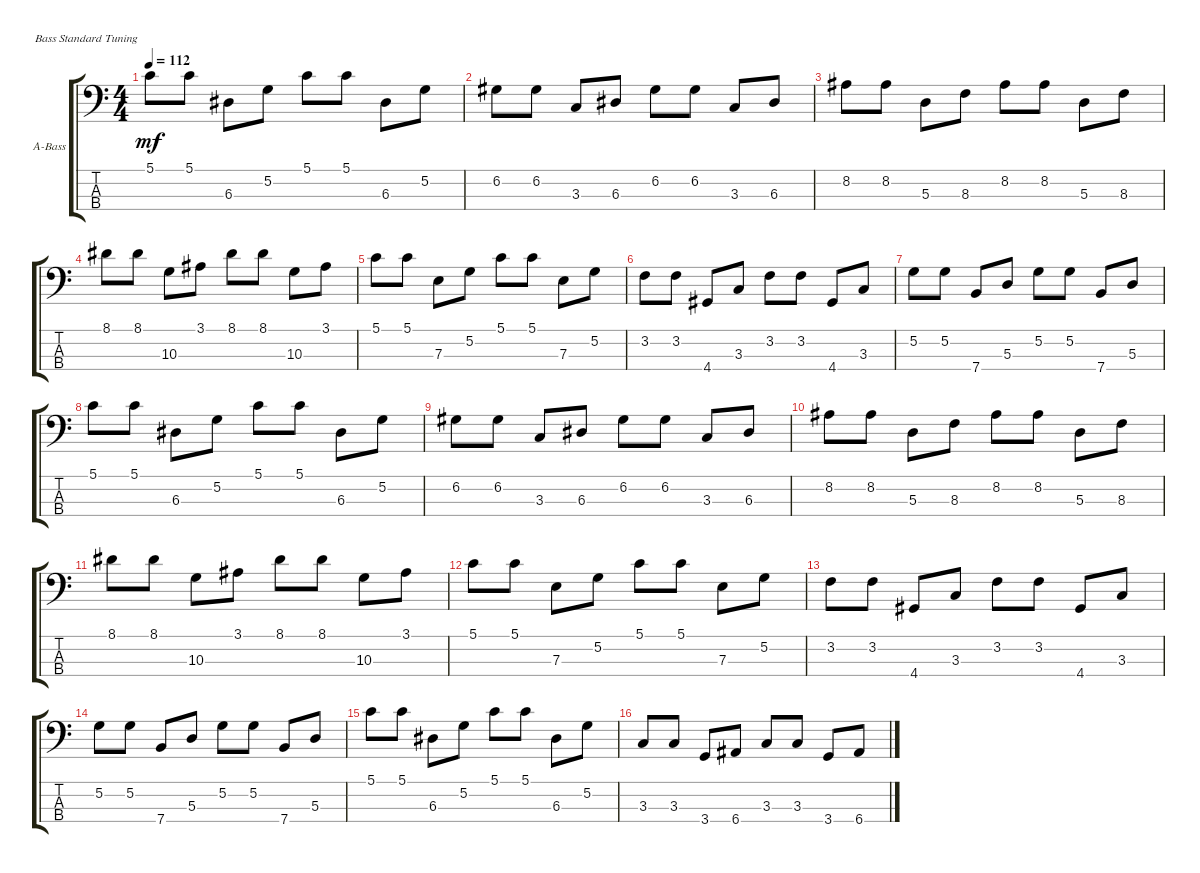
\bracketExtendMode groupsimilarinstruments
\firstSystemTrackNameOrientation horizontal
\otherSystemsTrackNameOrientation horizontal
\track ("Bass" "A-Bass") {instrument acousticbass}
\staff {score tabs}
\tuning (G2 D2 A1 E1)
\ts (4 4)
\tempo 112
\clef f4
\ks c
5.1.8{dy mf} 5.1.8 6.3.8 5.2.8 5.1.8 5.1.8 6.3.8 5.2.8 |
6.2.8 6.2.8 3.3.8 6.3.8 6.2.8 6.2.8 3.3.8 6.3.8 |
8.2.8 8.2.8 5.3.8 8.3.8 8.2.8 8.2.8 5.3.8 8.3.8 |
8.1.8 8.1.8 10.3.8 3.1.8 8.1.8 8.1.8 10.3.8 3.1.8 |
5.1.8 5.1.8 7.3.8 5.2.8 5.1.8 5.1.8 7.3.8 5.2.8 |
3.2.8 3.2.8 4.4.8 3.3.8 3.2.8 3.2.8 4.4.8 3.3.8 |
5.2.8 5.2.8 7.4.8 5.3.8 5.2.8 5.2.8 7.4.8 5.3.8 |
5.1.8 5.1.8 6.3.8 5.2.8 5.1.8 5.1.8 6.3.8 5.2.8 |
6.2.8 6.2.8 3.3.8 6.3.8 6.2.8 6.2.8 3.3.8 6.3.8 |
8.2.8 8.2.8 5.3.8 8.3.8 8.2.8 8.2.8 5.3.8 8.3.8 |
8.1.8 8.1.8 10.3.8 3.1.8 8.1.8 8.1.8 10.3.8 3.1.8 |
5.1.8 5.1.8 7.3.8 5.2.8 5.1.8 5.1.8 7.3.8 5.2.8 |
3.2.8 3.2.8 4.4.8 3.3.8 3.2.8 3.2.8 4.4.8 3.3.8 |
5.2.8 5.2.8 7.4.8 5.3.8 5.2.8 5.2.8 7.4.8 5.3.8 |
5.1.8 5.1.8 6.3.8 5.2.8 5.1.8 5.1.8 6.3.8 5.2.8 |
3.3.8 3.3.8 3.4.8 6.4.8 3.3.8 3.3.8 3.4.8 6.4.8
